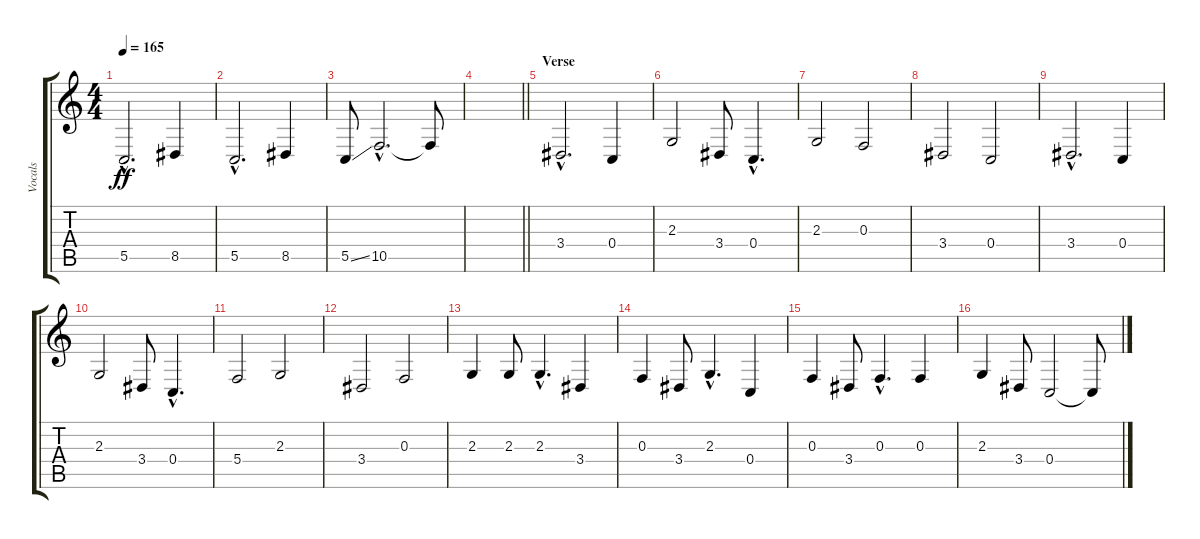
\track ("Vocals" "Vocals") {instrument lead2sawtooth}
\staff {score tabs}
\tuning (D4 A3 F3 C3 G2 C2) {hide}
\ts (4 4)
\tempo 165
\clef g2
\ks c
5.5{hac}.2{d dy ff} 8.5.4 |
5.5{hac}.2{d} 8.5.4 |
5.5{ss}.8 10.5{hac}.2{d} 10.5{t}.8 |
\barLineRight lightlight
|
\section ("" "Verse")
3.4{hac}.2{d} 0.4.4 |
2.3.2 3.4.8 0.4{hac}.4{d} |
2.3.2 0.3.2 |
3.4.2 0.4.2 |
3.4{hac}.2{d} 0.4.4 |
2.3.2 3.4.8 0.4{hac}.4{d} |
5.4.2 2.3.2 |
3.4.2 0.3.2 |
2.3.4 2.3.8 2.3{hac}.4{d} 3.4.4 |
0.3.4 3.4.8 2.3{hac}.4{d} 0.4.4 |
0.3.4 3.4.8 0.3{hac}.4{d} 0.3.4 |
2.3.4 3.4.8 0.4.2 0.4{t}.8
